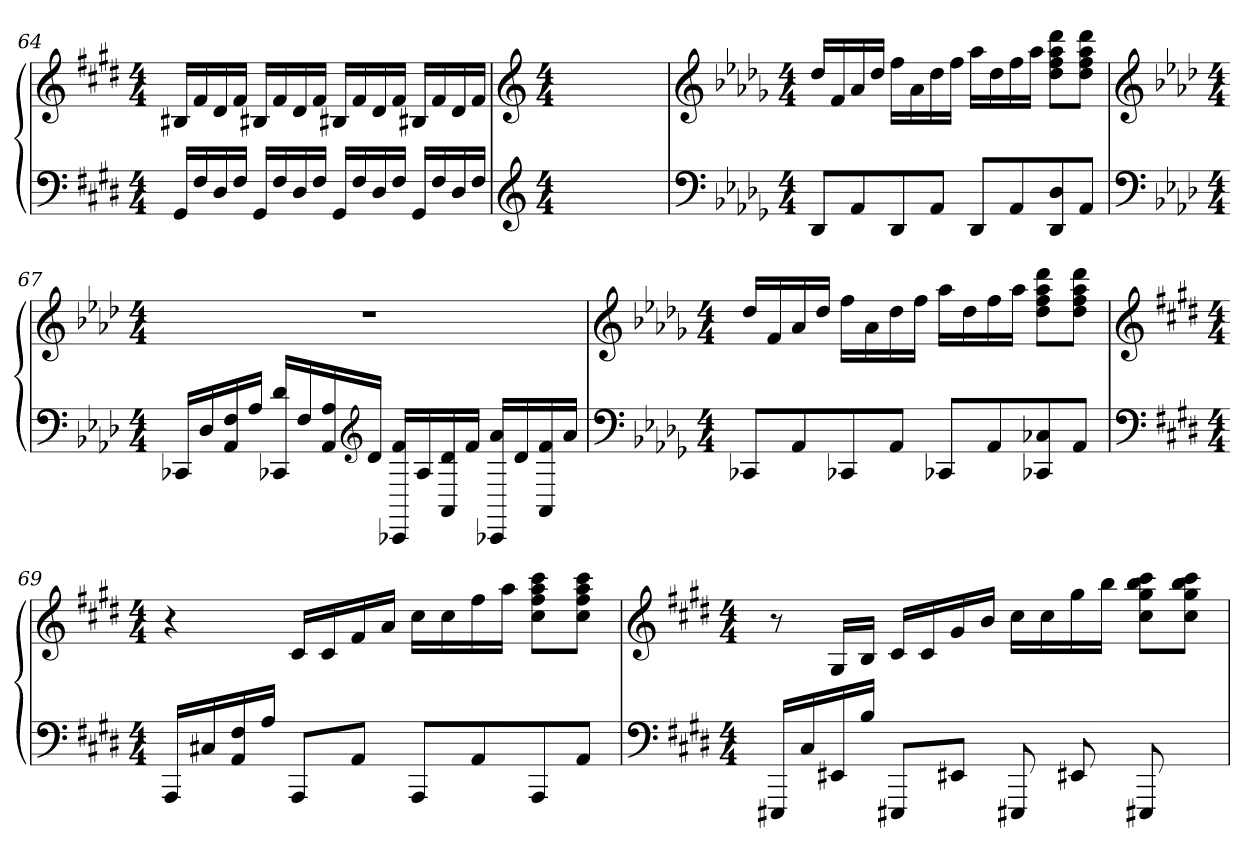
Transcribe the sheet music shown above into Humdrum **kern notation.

**kern	**kern
*part2	*part1
*staff2	*staff1
*clefF4	*clefG2
*k[f#c#g#d#]	*k[f#c#g#d#]
*M4/4	*M4/4
=64	=64
16GG#/LL	16B#X/LL
16F#/	16f#/
16D#/	16d#/
16F#/JJ	16f#/JJ
16GG#/LL	16B#X/LL
16F#/	16f#/
16D#/	16d#/
16F#/JJ	16f#/JJ
16GG#/LL	16B#X/LL
16F#/	16f#/
16D#/	16d#/
16F#/JJ	16f#/JJ
16GG#/LL	16B#X/LL
16F#/	16f#/
16D#/	16d#/
16F#/JJ	16f#/JJ
=65	=65
*clefG2	*clefG2
*M4/4	*M4/4
1ryy	1ryy
=66	=66
*clefF4	*clefG2
*k[b-e-a-d-g-]	*k[b-e-a-d-g-]
*M4/4	*M4/4
8DD-/L	16dd-/LL
.	16f/
8AA-/	16a-/
.	16dd-/JJ
8DD-/	16ff\LL
.	16a-\
8AA-/J	16dd-\
.	16ff\JJ
8DD-/L	16aa-\LL
.	16dd-\
8AA-/	16ff\
.	16aa-\JJ
8D-/ 8DD-	8ddd-\ 8aa- 8ff 8dd-L
8AA-/J	8ddd-\ 8aa- 8ff 8dd-J
=67	=67
*clefF4	*clefG2
*k[b-e-a-d-]	*k[b-e-a-d-]
*M4/4	*M4/4
16CC-X/LL	1r
16D-/	.
16F/ 16AA-	.
16A-/JJ	.
16d-/ 16CC-XLL	.
16F/	.
16A-/ 16AA-	.
*clefG2	*
16d-/JJ	.
16f/ 16CC-XLL	.
16A-/	.
16d-/ 16AA-	.
16f/JJ	.
16a-/ 16CC-XLL	.
16d-/	.
16f/ 16AA-	.
16a-/JJ	.
=68	=68
*clefF4	*clefG2
*k[b-e-a-d-g-]	*k[b-e-a-d-g-]
*M4/4	*M4/4
8CC-X/L	16dd-/LL
.	16f/
8AA-/	16a-/
.	16dd-/JJ
8CC-X/	16ff\LL
.	16a-\
8AA-/J	16dd-\
.	16ff\JJ
8CC-X/L	16aa-\LL
.	16dd-\
8AA-/	16ff\
.	16aa-\JJ
8C-X/ 8CC-X	8ddd-\ 8aa- 8ff 8dd-L
8AA-/J	8ddd-\ 8aa- 8ff 8dd-J
=69	=69
*clefF4	*clefG2
*k[f#c#g#d#]	*k[f#c#g#d#]
*M4/4	*M4/4
16AAA/LL	4r
16C#X/	.
16F#/ 16AA	.
16A/JJ	.
8AAA/L	16c#/LL
.	16c#/
8AA/J	16f#/
.	16a/JJ
8AAA/L	16cc#\LL
.	16cc#\
8AA/	16ff#\
.	16aa\JJ
8AAA/	8ccc#\ 8aa 8ff# 8cc#L
8AA/J	8ccc#\ 8aa 8ff# 8cc#J
=70	=70
*clefF4	*clefG2
*k[f#c#g#d#]	*k[f#c#g#d#]
*M4/4	*M4/4
16EEE#X/LL	8r
16C#/	.
16EE#X/	16G#/LL
16B/JJ	16B/JJ
8EEE#X/L	16c#/LL
.	16c#/
8EE#X/J	16g#/
.	16b/JJ
8EEE#X/L	16cc#\LL
.	16cc#\
8EE#X/	16gg#\
.	16bb\JJ
8EEE#X/	8ccc#\ 8bb 8gg# 8cc#L
8ryy	8ccc#\ 8bb 8gg# 8cc#J
=	=
*-	*-
